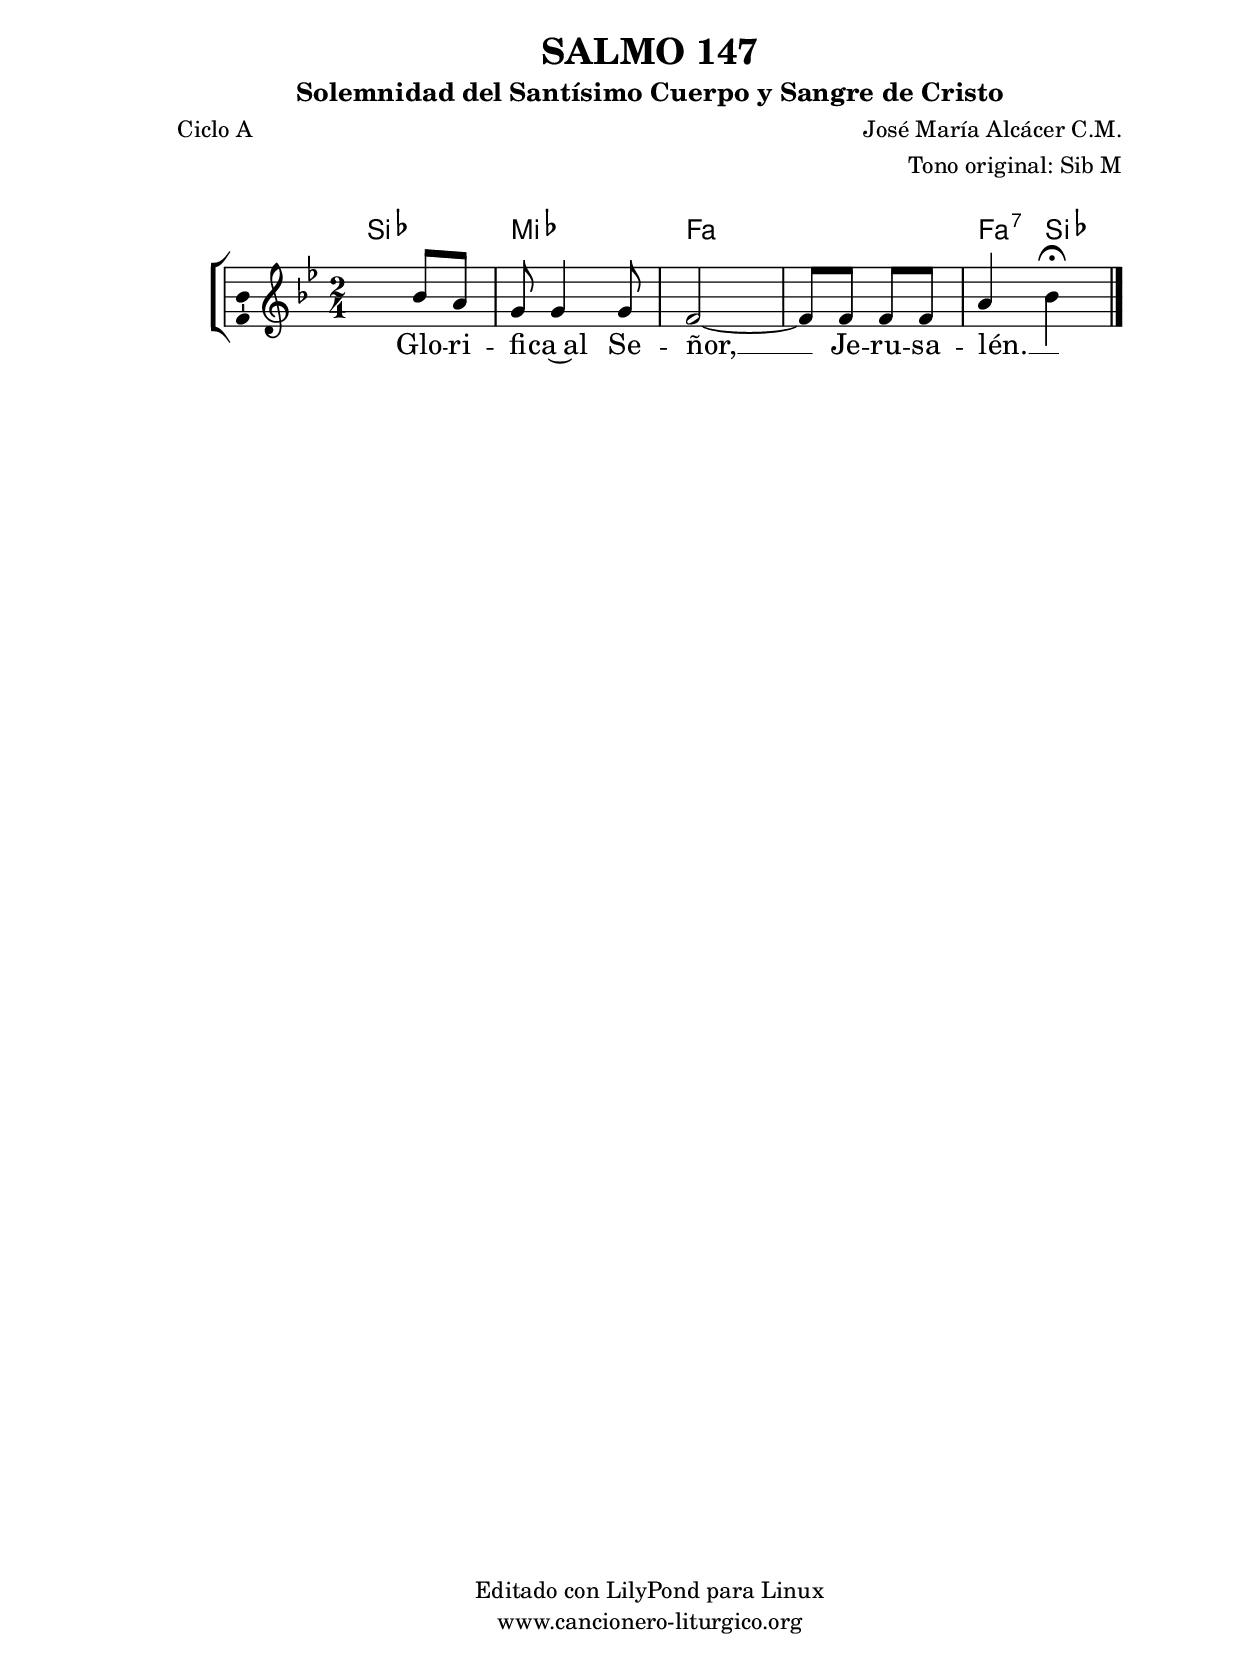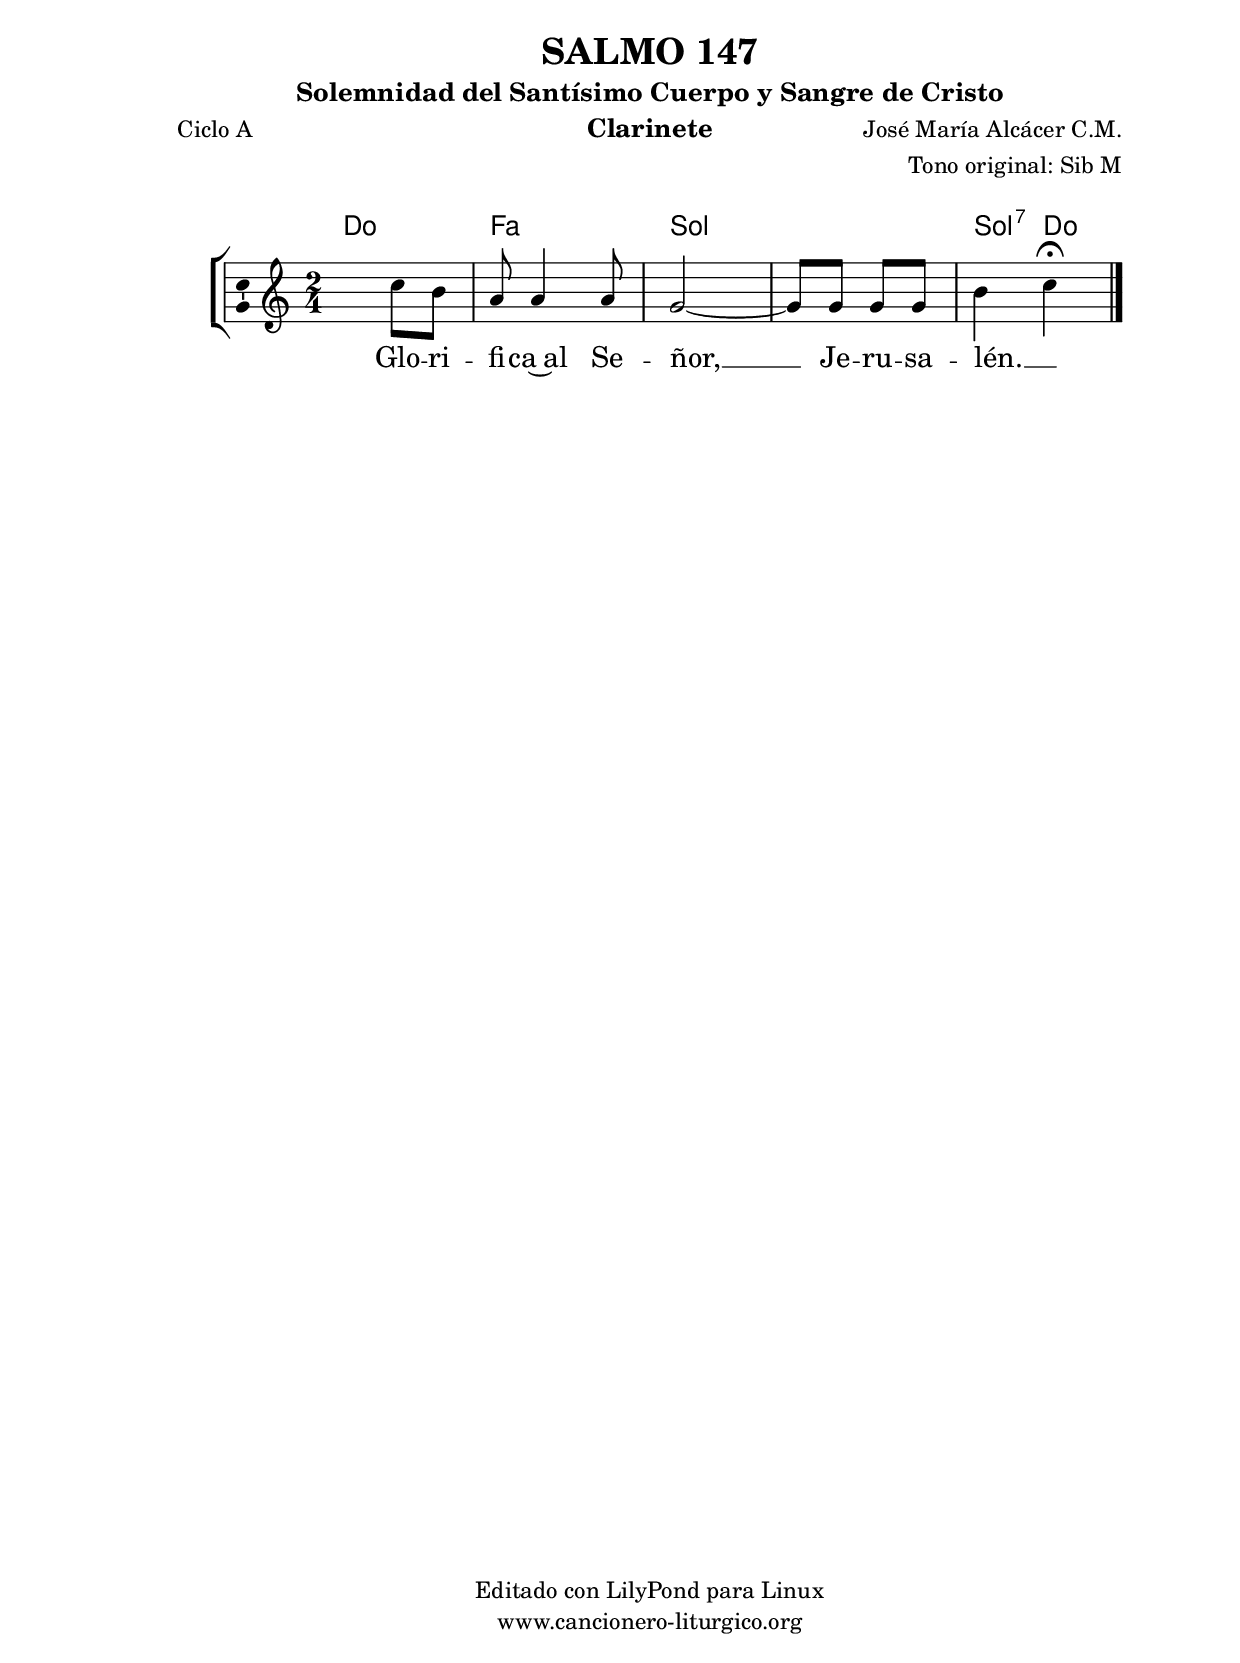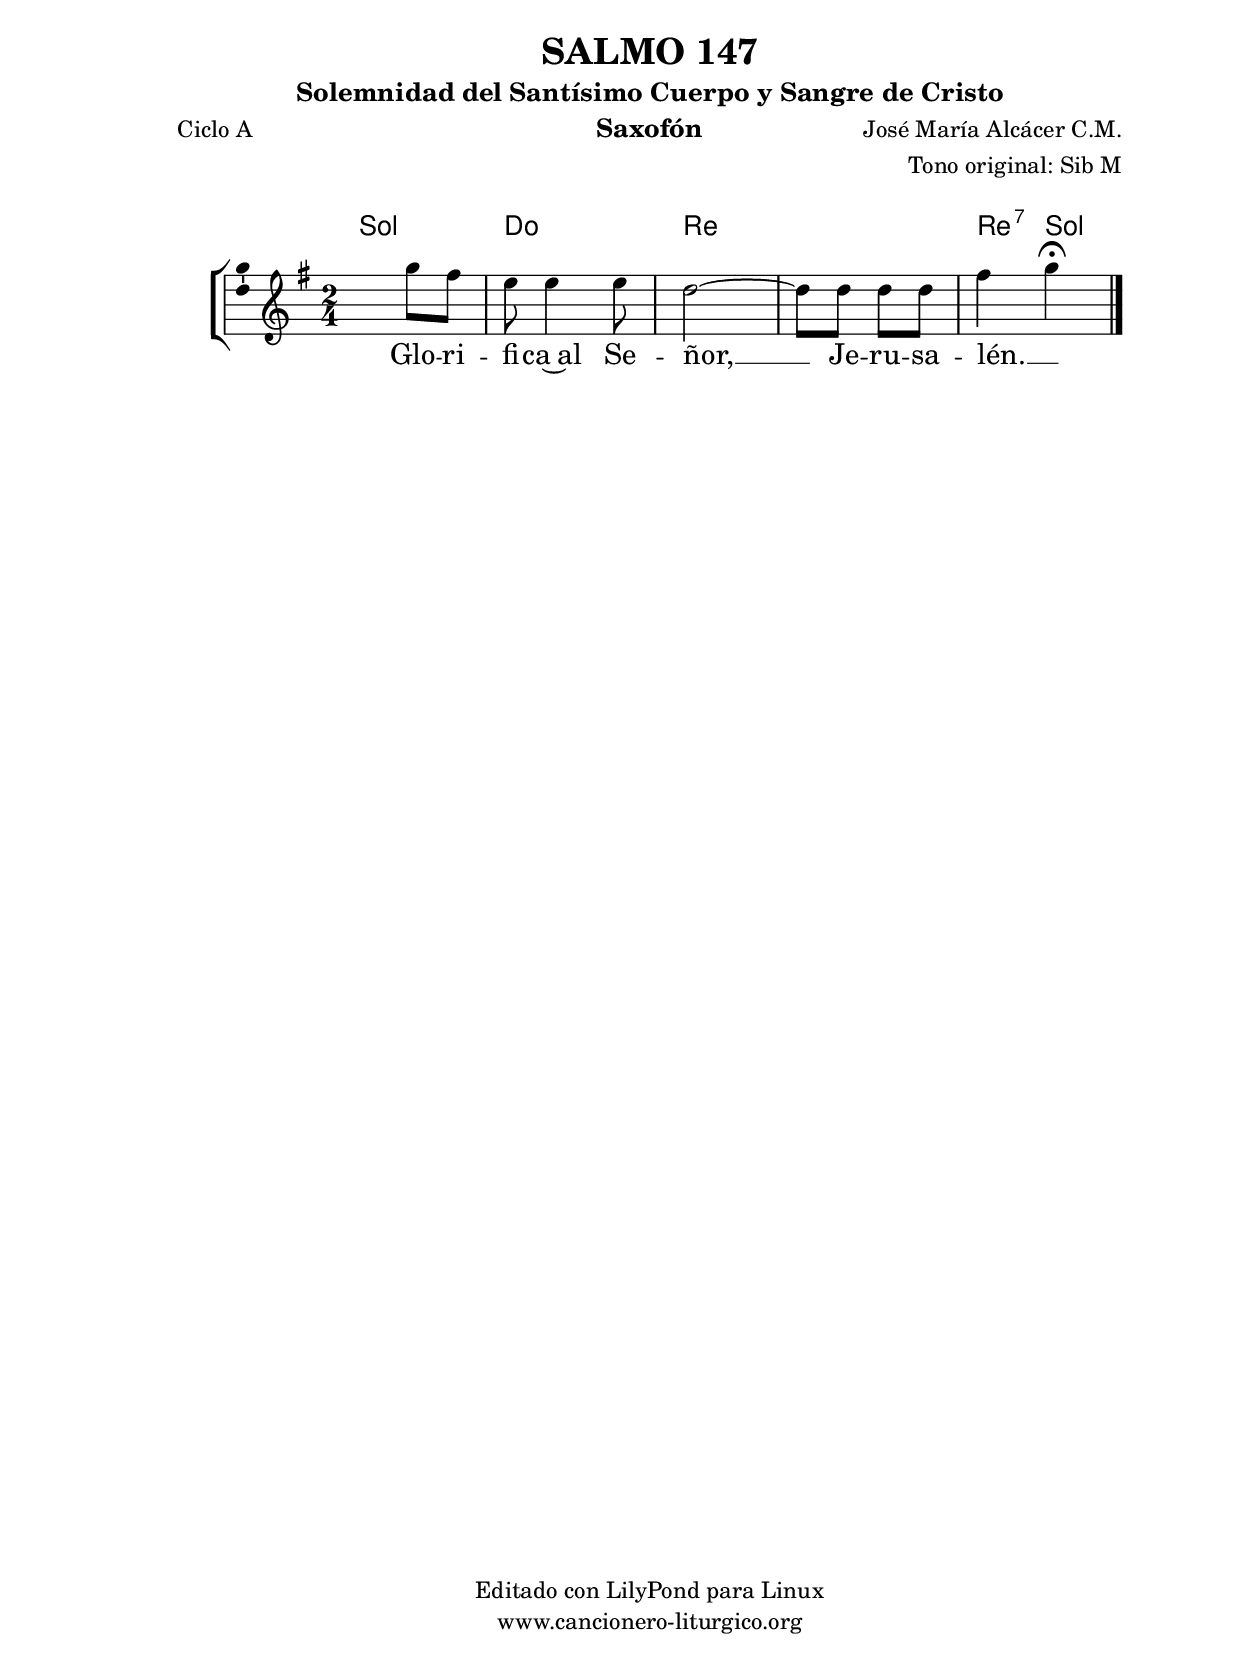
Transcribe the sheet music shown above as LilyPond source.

%
%para convertir .midi en .wav:
%timidity filename.midi -Ow -o finename.wav
%
%
%Para convertir de .wav a .mp3:
%lame -h -m j filename.wav
%
%
%para escuchar el midi:
%timidity nombrefichero.midi
%


%versión de lilypond para la que se ha escrito esta partitura:
\version "2.16.0"

	%Tamaño papel
	#(set-default-paper-size "a4")
	%Tamaño partitura
	#(set-global-staff-size 20)
	%No responde al pulsar sobre una nota
	#(ly:set-option 'point-and-click #f)

%parámetros del encabezamiento:
\header {
	title = "SALMO 147"
	subtitle = "Solemnidad del Santísimo Cuerpo y Sangre de Cristo"
	composer = "José María Alcácer C.M."
	poet = "Ciclo A"
	meter = ""
	arranger = "Tono original: Sib M"
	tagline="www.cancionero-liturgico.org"
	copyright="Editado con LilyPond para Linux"
	}

%parámetros asociados al papel:
\paper  {
	oddHeaderMarkup = \markup {\fill-line { \on-the-fly #not-first-page \fromproperty #'header:title \on-the-fly #not-first-page \fromproperty #'header:composer }}
	evenHeaderMarkup = \markup {\fill-line { \fromproperty #'header:composer \fromproperty #'header:title }}
	#(set-paper-size "a4")
	print-page-number = ##f
	first-page-number = 1
	print-first-page-number = ##f
%	head-separation = 3.0 \cm
	top-margin = 2.0 \cm
	bottom-margin = 0.5\cm
%%%	bottom-margin = -1.0\cm
	left-margin = 3.0 \cm
	line-width = 16.0 \cm 
	indent = 8\mm
	interscoreline = 2.\mm
	between-system-space = 15\mm
%	para que las partituras no llenen la hoja:
	ragged-bottom = ##t
%	idem para la última hoja:
	ragged-last-bottom = ##f
%	para que las partituras llenen el ancho del papel:
	ragged-last = ##f
	after-title-space = 2.5 \cm
%page-count=1
%system-count=1

	%Flexible Vertical Spacing
%	markup-markup-spacing =
%	#'((basic-distance . 15) (minimum-distance . 15) (padding . 3))
	markup-system-spacing =
	#'((basic-distance . 15) (minimum-distance . 15) (padding . 3))
	system-system-spacing =
	#'((basic-distance . 15) (minimum-distance . 15) (padding . 3))
	score-system-spacing =
	#'((basic-distance . 15) (minimum-distance . 15) (padding . 5))
%	top-system-spacing = % header
%	#'((basic-distance . 8) (minimum-distance . 0) (padding . 3))
%	top-markup-spacing =
%	#'((basic-distance . 20) (minimum-distance . 20) (padding . 3))
	last-bottom-spacing = % footer
	#'((basic-distance . 5) (minimum-distance . 5) (padding . 3))
%	score-markup-spacing =
%	#'((basic-distance . 16) (minimum-distance . 13) (padding . 3))

	}


%parámetros que afectan a toda la partitura:
global =  {
	%clave de sol (G):
	\clef G
	%armadura:
%	\transpose bes c
	\key bes \major
	\tempo 4=80
	\set Score.tempoHideNote = ##t
	}


acordes = {
	\italianChords
	\chordmode {
%	\transpose bes c
{

bes2 ees f f f4:7 bes

	}
	}
}


melodia = 
%	\transpose bes c
{
	\relative c''{

\time 2/4
s4 bes8 a
g8 g4 g8
f2~
f8 f f f
a4 bes \fermata

	\bar "|."
	}
	}


texto = \lyricmode {
Glo -- ri -- fi -- ca~al Se -- ñor, __ Je -- ru -- sa -- lén. __ _
	}


acordesStaff = \context ChordNames = acordesStaff <<
	\set chordChanges = ##t
	\acordes
	>>


vozStaff = \context Voice = vozStaff
\with {\consists "Ambitus_engraver"}
<<
%	\set Staff.instrumentName = ""
%	\set Staff.shortInstrumentName = ""
%	\set Staff.midiInstrument = #"clarinet"
%	\set Staff.midiInstrument = #"cello"
%	\set Staff.midiInstrument = #"flute"
	\set Staff.midiInstrument = #"electric guitar (jazz)"
%	\set Staff.midiInstrument = #"english horn"
%	\set Staff.midiInstrument = #"violin"
%	\set Staff.midiInstrument = #"glockenspiel"
	\set Staff.midiMinimumVolume = #0.7
	\set Staff.midiMaximumVolume = #0.9
	\global
	\melodia
	>>


textoStaff = \context Lyrics = textoStaff <<
	\lyricsto vozStaff \texto
	>>

\book {
	\score {
		\context ChoirStaff {
			\override StaffGroup.SystemStartBracket #'collapse-height = #1
			\override Score.SystemStartBar #'collapse-height = #1
			<<
			\acordesStaff
			\vozStaff
			\textoStaff
			>>
			}
		\layout {
	    		\context {
				\Lyrics
				\override LyricText #'font-size = #2
				}
	   		 \context {
				\Score
				%fontSize = #3
				\override StaffSymbol #'staff-space = #(magstep +3)
				%\override Beam #'thickness = #0.55
				%\override SpacingSpanner #'spacing-increment = #1.0
				%\override Slur #'height-limit = #1.5
				}
			}
		}
	\score {
		\unfoldRepeats
		\context ChoirStaff {
			<<
			\acordesStaff
			\vozStaff
			>>
			}
		\midi {
	  		\context {
	  			\Score
				tempoWholesPerMinute = #(ly:make-moment 70 4)
				}
			}
		}
	}

%Partitura para clarinete
#(define output-suffix "C")
\book {
	\header{
		instrument = "Clarinete"
		}
	\score {
		\context ChoirStaff {
			\override StaffGroup.SystemStartBracket #'collapse-height = #1
			\override Score.SystemStartBar #'collapse-height = #1
\transpose c d
			<<
			\acordesStaff
			\vozStaff
			\textoStaff
			>>
			}
		\layout {
	    		\context {
				\Lyrics
				\override LyricText #'font-size = #2
				}
	   		 \context {
				\Score
				%fontSize = #3
				\override StaffSymbol #'staff-space = #(magstep +3)
				%\override Beam #'thickness = #0.55
				%\override SpacingSpanner #'spacing-increment = #1.0
				%\override Slur #'height-limit = #1.5
				}
			}
		}
	}

%Partitura para saxofón
#(define output-suffix "S")
\book {
	\header{
		instrument = "Saxofón"
		}
	\score {
		\context ChoirStaff {
			\override StaffGroup.SystemStartBracket #'collapse-height = #1
			\override Score.SystemStartBar #'collapse-height = #1
\transpose c a
			<<
			\acordesStaff
			\vozStaff
			\textoStaff
			>>
			}
		\layout {
	    		\context {
				\Lyrics
				\override LyricText #'font-size = #2
				}
	   		 \context {
				\Score
				%fontSize = #3
				\override StaffSymbol #'staff-space = #(magstep +3)
				%\override Beam #'thickness = #0.55
				%\override SpacingSpanner #'spacing-increment = #1.0
				%\override Slur #'height-limit = #1.5
				}
			}
		}
	}

